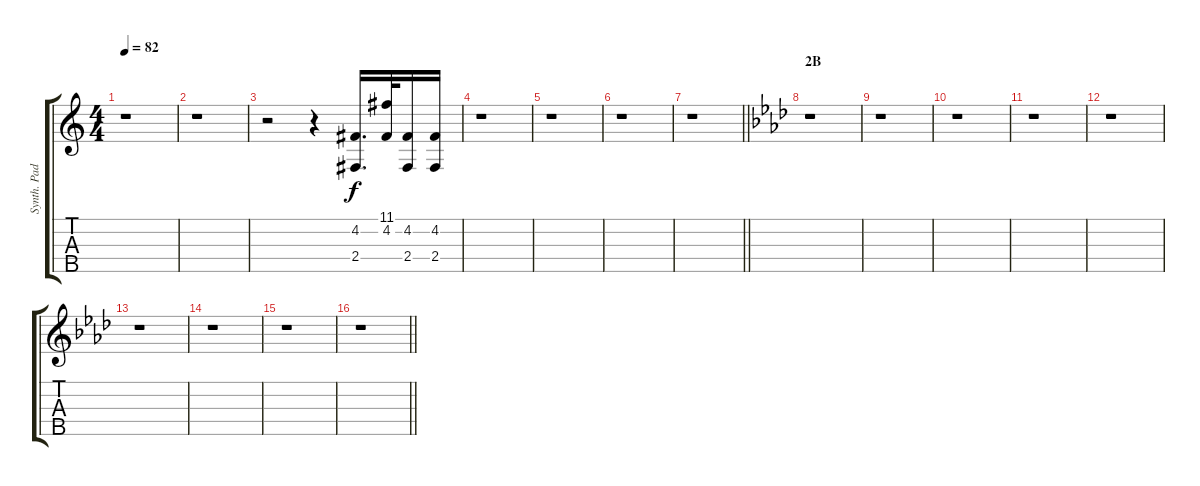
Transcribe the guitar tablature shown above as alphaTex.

\track ("Synth. Pad IV" "Synth. Pad") {instrument lead1square}
\staff {score tabs}
\tuning (G3 D3 A2 E2 B1) {hide}
\ts (4 4)
\tempo 82
\clef g2
\ks c
r.1{dy f} |
r.1 |
r.2 r.4 (4.2 2.4).16{d ot 8vb} (11.1 4.2).32{ot 8vb} (4.2 2.4).16{ot 8vb} (4.2 2.4).16{ot 8vb} |
r.1 |
r.1 |
r.1 |
\barLineRight lightlight
r.1 |
\section ("" "2B")
\ks ab
r.1 |
r.1 |
r.1 |
r.1 |
r.1 |
r.1 |
r.1 |
r.1 |
\barLineRight lightlight
r.1
